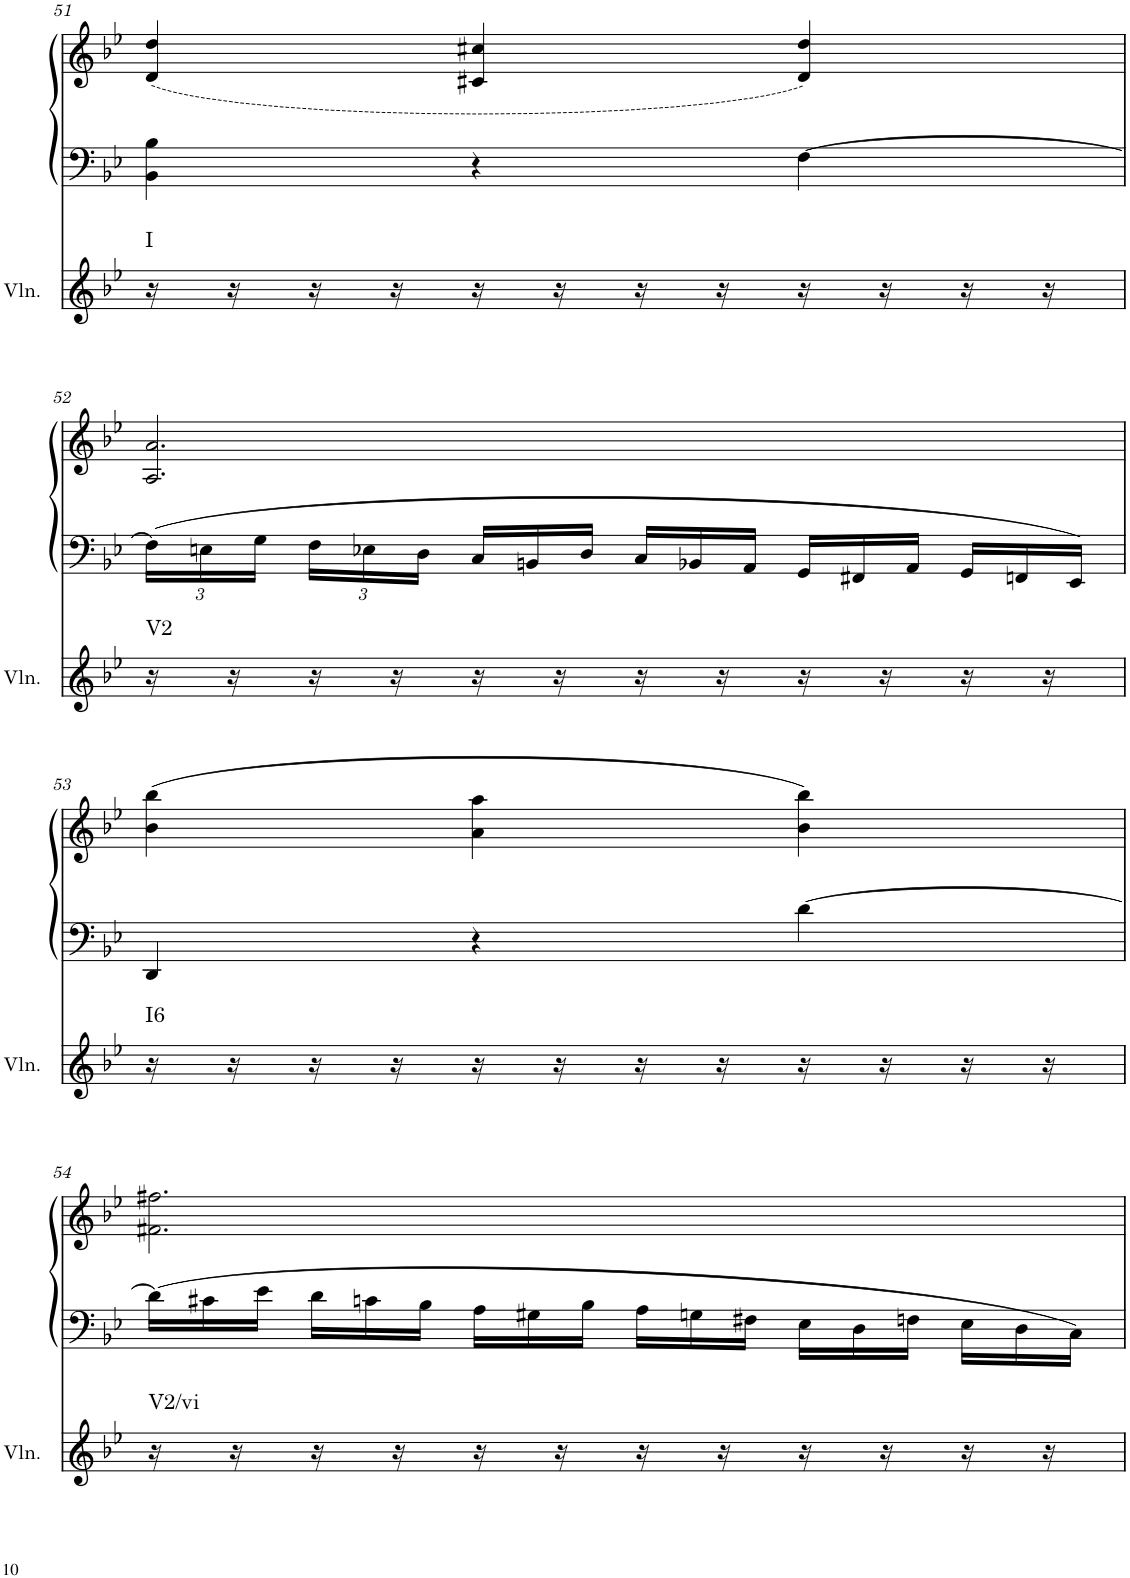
**kern	**harte	**kern	**kern
*part2	*part2	*part1	*part1
*staff3	*	*staff2	*staff1
*I"Violin	*	*I"unbenannt2	*
*I'Vln.	*	*	*
!!LO:PB:g=z
*clefG2	*	*clefF4	*clefG2
*k[b-e-]	*	*k[b-e-]	*k[b-e-]
*M3/4	*	*M3/4	*M3/4
=51	=51	=51	=51
!	!LO:H:kt=I	!	!
16r	N	4BB-\ 4B-\	(4d/ 4dd/
16r	.	.	.
16r	.	.	.
16r	.	.	.
16r	.	4r	4c#X/ 4cc#X/
16r	.	.	.
16r	.	.	.
16r	.	.	.
16r	.	[4F\	4d/ 4dd/)
16r	.	.	.
16r	.	.	.
16r	.	.	.
!!LO:LB:g=z
=52	=52	=52	=52
*	*	*Xbrackettup	*
!	!LO:H:kt=V2	!	!
16r	N	24F\LL]	2.A/ 2.a/
.	.	24En\	.
16r	.	.	.
.	.	24G\JJ	.
16r	.	24F\LL	.
.	.	24E-X\	.
16r	.	.	.
.	.	24D\JJ	.
*	*	*Xtuplet	*
16r	.	24C/LL	.
.	.	24BBn/	.
16r	.	.	.
.	.	24D/JJ	.
16r	.	24C/LL	.
.	.	24BB-X/	.
16r	.	.	.
.	.	24AA/JJ	.
16r	.	24GG/LL	.
.	.	24FF#X/	.
16r	.	.	.
.	.	24AA/JJ	.
16r	.	24GG/LL	.
.	.	24FFn/	.
16r	.	.	.
.	.	24EE-/JJ	.
!!LO:LB:g=z
=53	=53	=53	=53
!	!LO:H:kt=I6	!	!
16r	N	4DD/	(4b-\ 4bb-\
16r	.	.	.
16r	.	.	.
16r	.	.	.
16r	.	4r	4a\ 4aa\
16r	.	.	.
16r	.	.	.
16r	.	.	.
16r	.	[4d\	4b-\ 4bb-\)
16r	.	.	.
16r	.	.	.
16r	.	.	.
!!LO:LB:g=z
=54	=54	=54	=54
!	!LO:H:kt=V2/vi	!	!
16r	N	24d\LL]	2.f#X\ 2.ff#X\
.	.	24c#X\	.
16r	.	.	.
.	.	24e-\JJ	.
16r	.	24d\LL	.
.	.	24cn\	.
16r	.	.	.
.	.	24B-\JJ	.
16r	.	24A\LL	.
.	.	24G#X\	.
16r	.	.	.
.	.	24B-\JJ	.
16r	.	24A\LL	.
.	.	24Gn\	.
16r	.	.	.
.	.	24F#X\JJ	.
16r	.	24E-\LL	.
.	.	24D\	.
16r	.	.	.
.	.	24Fn\JJ	.
16r	.	24E-\LL	.
.	.	24D\	.
16r	.	.	.
.	.	24C\JJ	.
=	=	=	=
*-	*-	*-	*-
